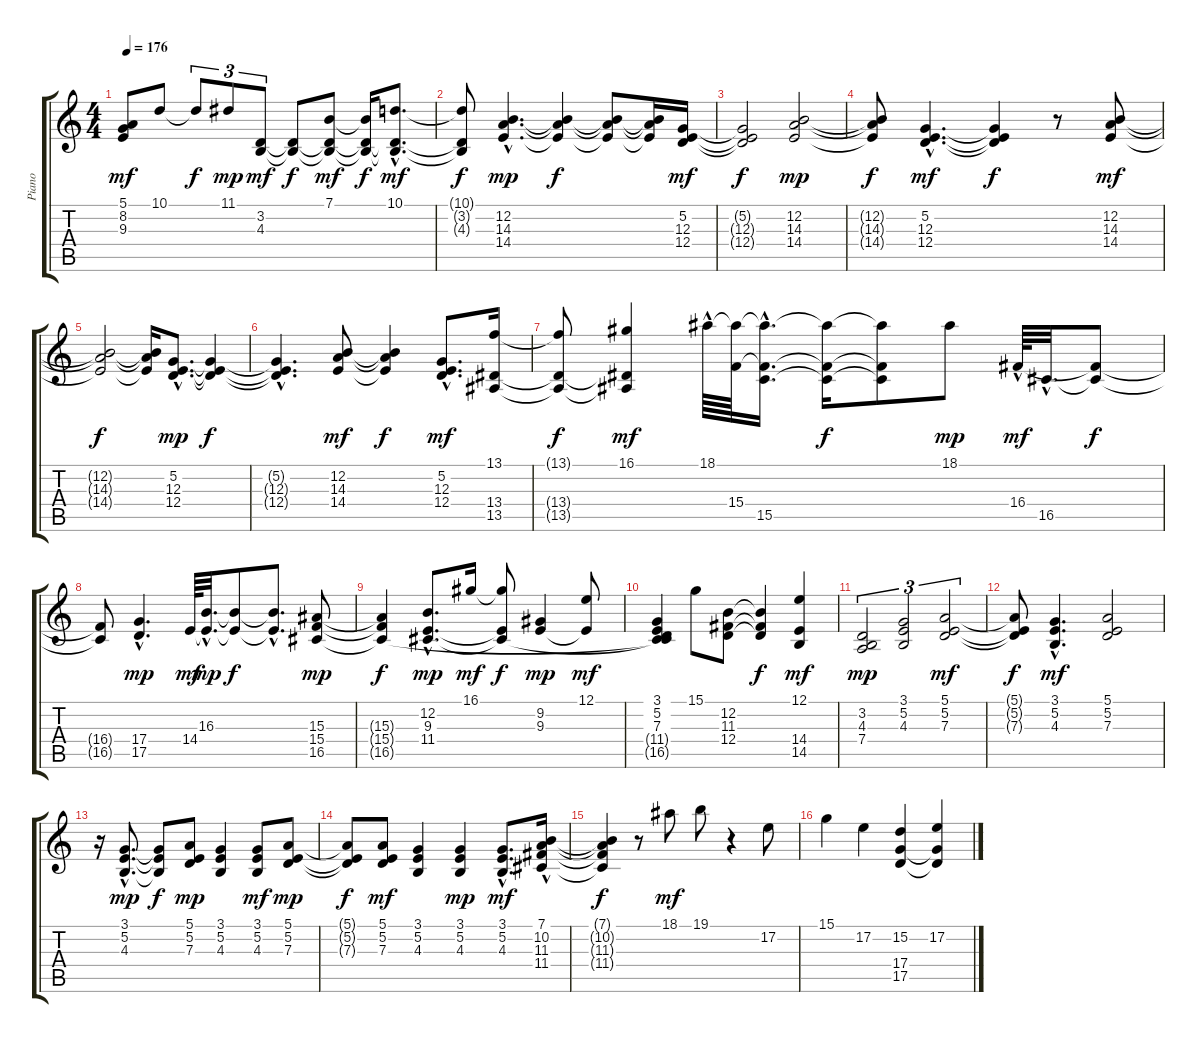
\track ("Piano" "Piano") {instrument brightacousticpiano}
\staff {score tabs}
\tuning (E4 B3 G3 D3 A2 E2) {hide}
\ts (4 4)
\tempo 176
\clef g2
\ks c
(5.1 8.2{t} 9.3{t}).8{dy mf} 10.1.8 10.1{t}.8{tu (3 2) dy f} 11.1.8{tu (3 2) dy mp} (3.2 4.3).8{tu (3 2) dy mf} (3.2{t} 4.3{t}).8{dy f} (7.1 3.2{t} 4.3{t}).8{dy mf} (7.1{t} 3.2{t} 4.3{t}).16{dy f} (10.1{hac} 3.2{hac t} 4.3{hac t}).8{d dy mf} |
(10.1{t} 3.2{t} 4.3{t}).8{dy f} (12.2{hac} 14.3{hac} 14.4{hac}).4{d dy mp} (12.2{t} 14.3{t} 14.4{t}).4{dy f} (12.2{t} 14.3{t} 14.4{t}).8 (12.2{t} 14.3{t} 14.4{t}).16 (5.2 12.3 12.4).16{dy mf} |
(5.2{t} 12.3{t} 12.4{t}).2{dy f} (12.2 14.3 14.4).2{dy mp} |
(12.2{t} 14.3{t} 14.4{t}).8{dy f} (5.2 12.3 12.4{hac}).4{d dy mf} (5.2{t} 12.3{t} 12.4{t}).4{dy f} r.8 (12.2 14.3 14.4).8{dy mf} |
(12.2{t} 14.3{t} 14.4{t}).2{dy f} (12.2{t} 14.3{t} 14.4{t}).16 (5.2{hac} 12.3{hac} 12.4{hac}).8{d dy mp} (5.2{t} 12.3{t} 12.4{t}).4{dy f} |
(5.2{hac t} 12.3{hac t} 12.4{hac t}).4{d} (12.2 14.3 14.4).8{dy mf} (12.2{t} 14.3{t} 14.4{t}).4{dy f} (5.2{hac} 12.3{hac} 12.4{hac}).8{d dy mf} (13.1 13.4 13.5).16 |
(13.1{t} 13.4{t} 13.5{t}).8{dy f} (16.1 13.4{t} 13.5{t}).4{dy mf} 18.1{hac}.64 (18.1{t} 15.4).64 (18.1{hac t} 15.4{hac t} 15.5).16{d} (18.1{t} 15.4{t} 15.5{t}).16{dy f} (18.1{t} 15.4{t} 15.5{t}).8 18.1.8{dy mp} 16.4{hac}.64{dy mf} 16.5{hac}.32{d} (16.4{t} 16.5{t}).8{dy f} |
(16.4{t} 16.5{t}).8 (17.4{hac} 17.5{hac}).4{d dy mp} 14.4.64{dy mf} (16.3{hac} 14.4{hac t}).32{d dy mp} (16.3{t} 14.4{t}).8{dy f} (16.3{hac t} 14.4{hac t}).8{d} (15.3 15.4 16.5).8{dy mp} |
(15.3{t} 15.4{t} 16.5{t}).4{dy f} (12.2{hac} 9.3 11.4).8{d dy mp} 16.1.16{dy mf} (16.1{t} 9.3{t} 11.4{t}).8{dy f} (9.2 9.3).4{dy mp} (12.1 9.3{t}).8{dy mf} |
(3.1 5.2 7.3 11.4{t} 16.5{t}).4 15.1.8 (12.2 11.3 12.4).8 (12.2{t} 11.3{t} 12.4{t}).4{dy f} (12.1 14.4 14.5).4{dy mf} |
(3.2 4.3 7.4).2{tu (3 2) dy mp} (3.1 5.2 4.3).2{tu (3 2)} (5.1 5.2 7.3).2{tu (3 2) dy mf} |
(5.1{t} 5.2{t} 7.3{t}).8{dy f} (3.1{hac} 5.2{hac} 4.3{hac}).4{d dy mf} (5.1 5.2 7.3).2 |
r.16 (3.1{hac} 5.2{hac} 4.3{hac}).8{d dy mp} (3.1{t} 5.2{t} 4.3{t}).8{dy f} (5.1 5.2 7.3).8{dy mp} (3.1 5.2 4.3).4 (3.1 5.2 4.3).8{dy mf} (5.1 5.2 7.3).8{dy mp} |
(5.1{t} 5.2{t} 7.3{t}).8{dy f} (5.1 5.2 7.3).8{dy mf} (3.1 5.2 4.3).4 (3.1 5.2 4.3).4{dy mp} (3.1{hac} 5.2{hac} 4.3{hac}).8{d dy mf} (7.1{hac} 10.2{hac} 11.3 11.4{hac}).16 |
(7.1{t} 10.2{t} 11.3{t} 11.4{t}).4{dy f} r.8 18.1.8{dy mf} 19.1.8 r.4 17.2.8 |
15.1.4 17.2.4 (15.2 17.4 17.5).4 (17.2 17.4{t} 17.5{t}).4
